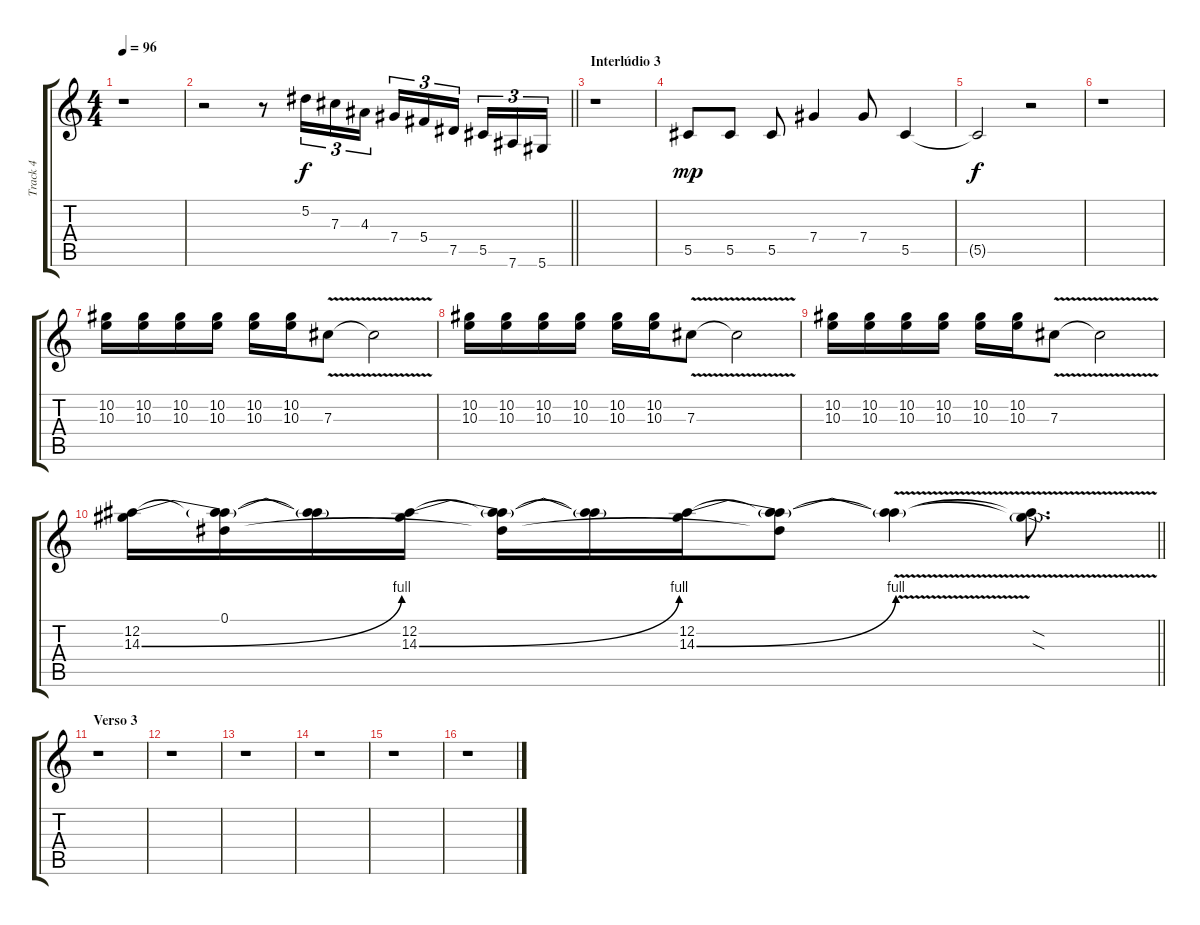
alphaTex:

\track ("Track 4" "Track 4") {instrument overdrivenguitar}
\staff {score tabs}
\tuning (Eb4 Bb3 Gb3 Db3 Ab2 Eb2) {hide}
\ts (4 4)
\tempo 96
\clef g2
\ks c
r.1{dy f} |
\barLineRight lightlight
r.2 r.8 5.2.16{tu (3 2)} 7.3.16{tu (3 2)} 4.3.16{tu (3 2)} 7.4.16{tu (3 2)} 5.4.16{tu (3 2)} 7.5.16{tu (3 2) beam splitsecondary} 5.5.16{tu (3 2)} 7.6.16{tu (3 2)} 5.6.16{tu (3 2)} |
\section ("" "Interlúdio 3")
r.1 |
5.5.8{dy mp} 5.5.8 5.5.8 7.4.4 7.4.8 5.5.4 |
5.5{t}.2{dy f} r.2 |
r.1 |
(10.2 10.3).16 (10.2 10.3).16 (10.2 10.3).16 (10.2 10.3).16 (10.2 10.3).16 (10.2 10.3).16 7.3{v}.8 7.3{t}.2 |
(10.2 10.3).16 (10.2 10.3).16 (10.2 10.3).16 (10.2 10.3).16 (10.2 10.3).16 (10.2 10.3).16 7.3{v}.8 7.3{t}.2 |
(10.2 10.3).16 (10.2 10.3).16 (10.2 10.3).16 (10.2 10.3).16 (10.2 10.3).16 (10.2 10.3).16 7.3{v}.8 7.3{t}.2 |
\barLineRight lightlight
(12.2 14.3{be (bend 0 0 60 4)}).16 (0.1 12.2{t} 14.3{t}).16 (12.2{t} 14.3{t}).16 (12.2 14.3{be (bend 0 0 60 4)}).16 (0.1{t} 12.2{t} 14.3{t}).16 (12.2{t} 14.3{t}).16 (12.2 14.3{be (bend 0 0 60 4)}).16 (0.1{t} 12.2{t} 14.3{t}).8 (12.2{v t} 14.3{v t}).4 (12.2{sod t} 14.3{sod t}).8{d} |
\section ("" "Verso 3")
r.1 |
r.1 |
r.1 |
r.1 |
r.1 |
r.1
